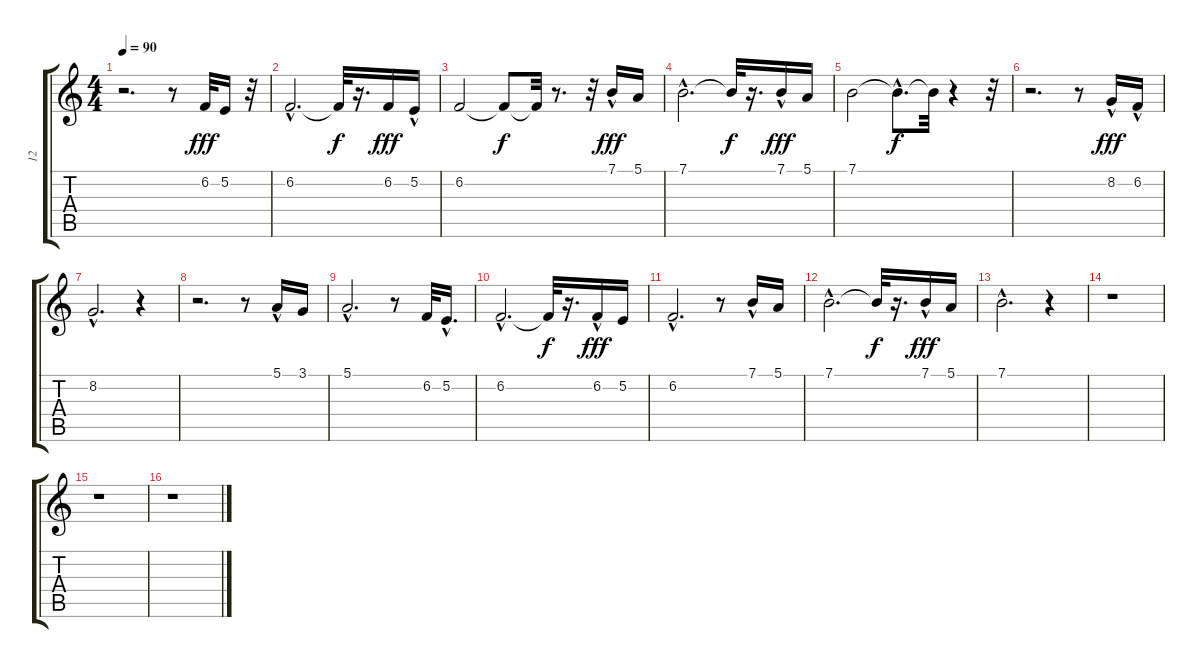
\track ("12" "12") {instrument acousticgrandpiano}
\staff {score tabs}
\tuning (E4 B3 G3 D3 A2 E2) {hide}
\ts (4 4)
\tempo 90
\clef g2
\ks c
r.2{d dy f} r.8 6.2.32{dy fff} 5.2.16 r.32 |
6.2{hac}.2{d} 6.2{t}.32{dy f} r.16{d} 6.2.16{dy fff} 5.2{hac}.16 |
6.2.2 6.2{t}.8{dy f} 6.2{t}.32 r.8{d} r.32 7.1{hac}.16{dy fff} 5.1.16 |
7.1{hac}.2{d} 7.1{t}.32{dy f} r.16{d} 7.1{hac}.16{dy fff} 5.1.16 |
7.1.2 7.1{hac t}.8{d dy f} 7.1{t}.32 r.4 r.32 |
r.2{d} r.8 8.2{hac}.16{dy fff} 6.2{hac}.16 |
8.2{hac}.2{d} r.4 |
r.2{d} r.8 5.1{hac}.16 3.1.16 |
5.1{hac}.2{d} r.8 6.2.32 5.2{hac}.16{d} |
6.2{hac}.2{d} 6.2{t}.32{dy f} r.16{d} 6.2{hac}.16{dy fff} 5.2.16 |
6.2{hac}.2{d} r.8 7.1{hac}.16 5.1.16 |
7.1{hac}.2{d} 7.1{t}.32{dy f} r.16{d} 7.1{hac}.16{dy fff} 5.1.16 |
7.1{hac}.2{d} r.4 |
r.1 |
r.1 |
r.1
